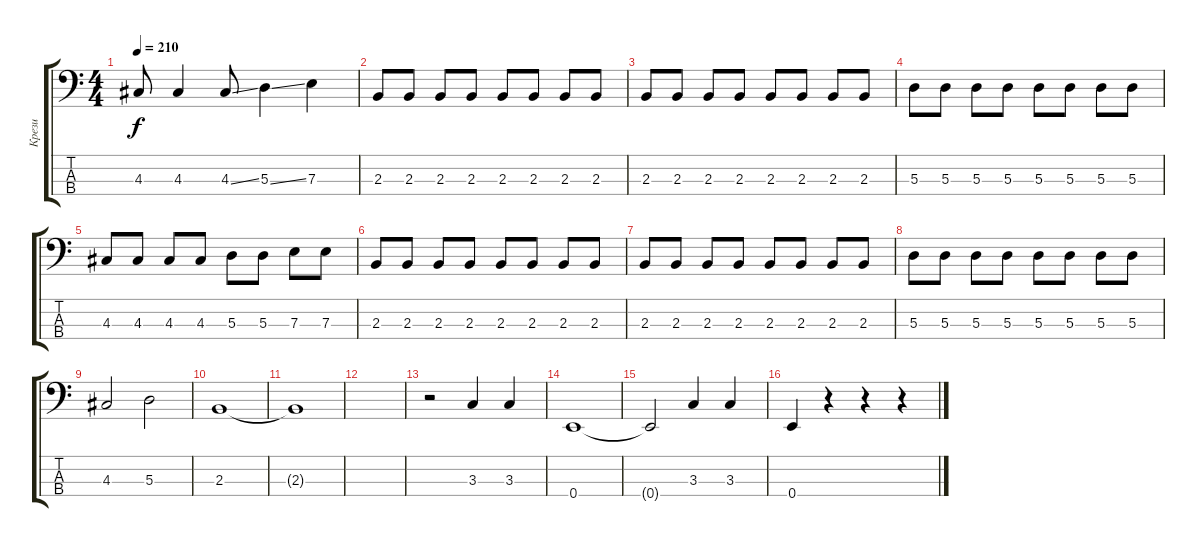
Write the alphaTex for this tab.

\track ("Крези" "Крези") {instrument electricbassfinger}
\staff {score tabs}
\tuning (G2 D2 A1 E1) {hide}
\ts (4 4)
\tempo 210
\clef f4
\ks c
4.3.8{dy f} 4.3.4 4.3{ss}.8 5.3{ss}.4 7.3.4 |
2.3.8 2.3.8 2.3.8 2.3.8 2.3.8 2.3.8 2.3.8 2.3.8 |
2.3.8 2.3.8 2.3.8 2.3.8 2.3.8 2.3.8 2.3.8 2.3.8 |
5.3.8 5.3.8 5.3.8 5.3.8 5.3.8 5.3.8 5.3.8 5.3.8 |
4.3.8 4.3.8 4.3.8 4.3.8 5.3.8 5.3.8 7.3.8 7.3.8 |
2.3.8 2.3.8 2.3.8 2.3.8 2.3.8 2.3.8 2.3.8 2.3.8 |
2.3.8 2.3.8 2.3.8 2.3.8 2.3.8 2.3.8 2.3.8 2.3.8 |
5.3.8 5.3.8 5.3.8 5.3.8 5.3.8 5.3.8 5.3.8 5.3.8 |
4.3.2 5.3.2 |
2.3.1 |
2.3{t}.1 |
|
r.2 3.3.4 3.3.4 |
0.4.1 |
0.4{t}.2 3.3.4 3.3.4 |
0.4.4 r.4 r.4 r.4
